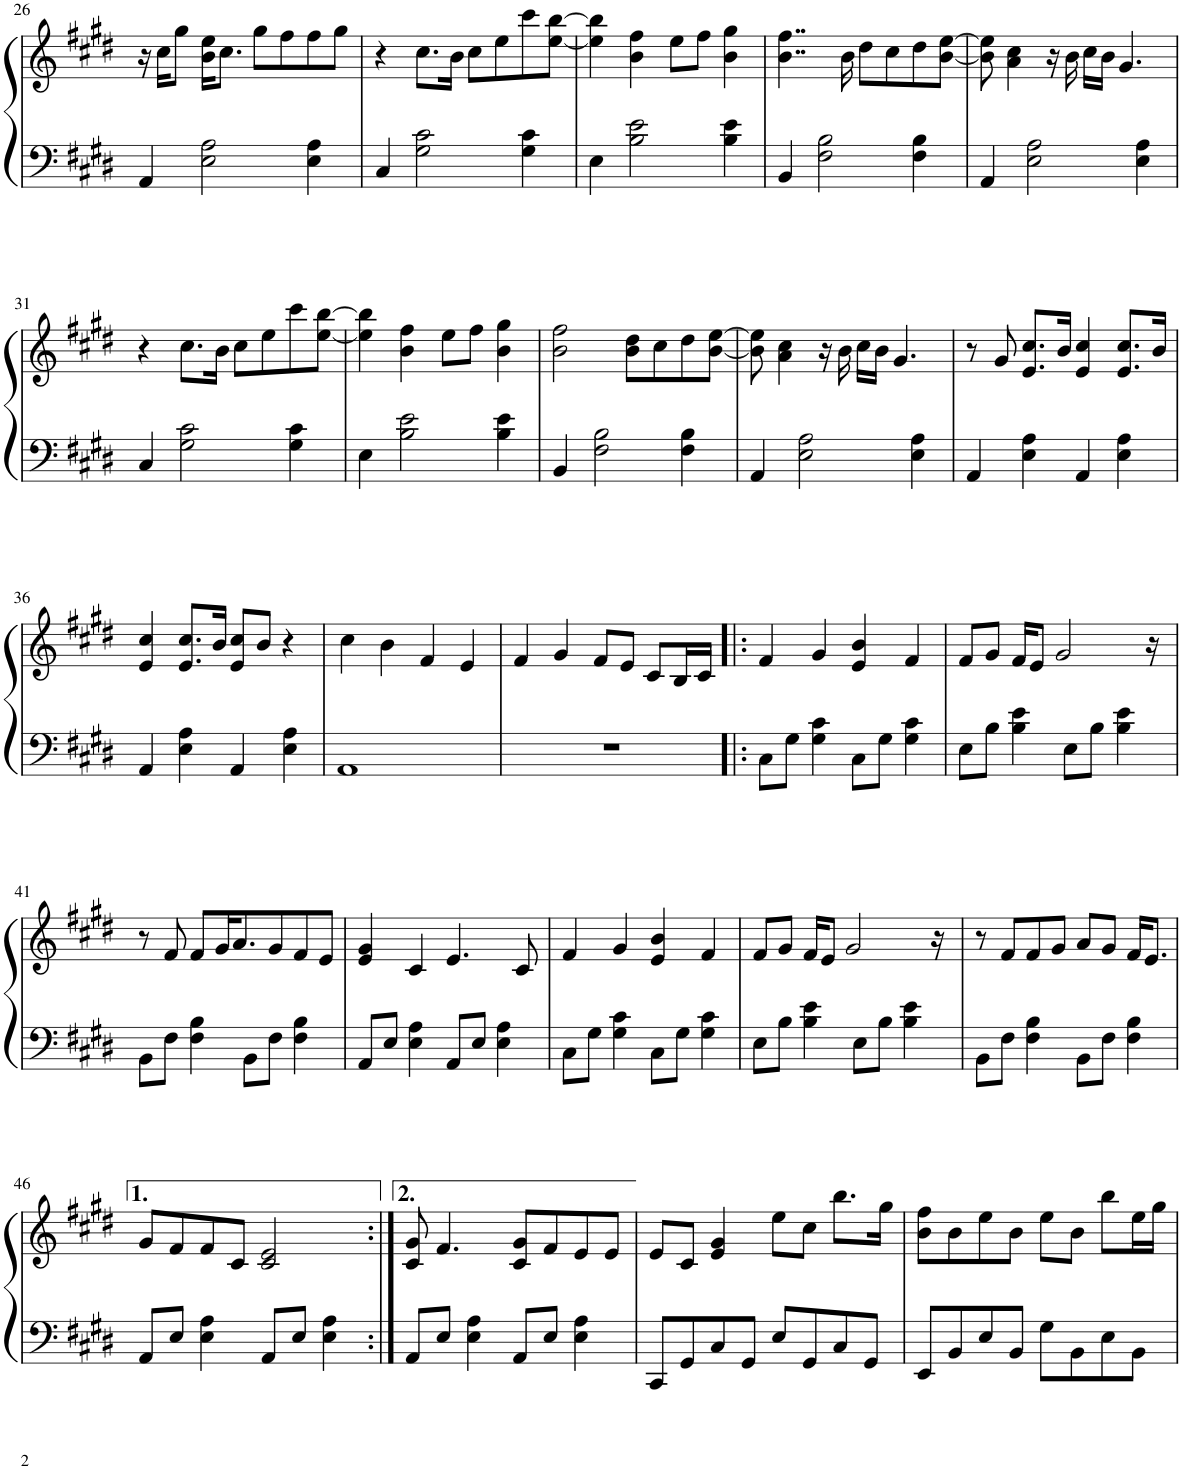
**kern	**kern
*part1	*part1
*staff2	*staff1
*I"Piano	*
*I'Pno.	*
!!LO:PB:g=z
*clefF4	*clefG2
*k[f#c#g#d#]	*k[f#c#g#d#]
*M4/4	*M4/4
=26	=26
4AA/	16r
.	16cc#\KL
.	8gg#\J
2E\ 2A\	16b\ 16ee\KL
.	8.cc#\J
.	8gg#\L
.	8ff#\
4E\ 4A\	8ff#\
.	8gg#\J
=27	=27
4C#/	4r
2G#\ 2c#\	8.cc#\L
.	16b\Jk
.	8cc#\L
.	8ee\
4G#\ 4c#\	8ccc#\
.	[8ee\ [8bb\J
=28	=28
4E\	4ee\] 4bb\]
2B\ 2e\	4b\ 4ff#\
.	8ee\L
.	8ff#\J
4B\ 4e\	4b\ 4gg#\
=29	=29
4BB/	4..b\ 4..ff#\
2F#\ 2B\	.
.	16b\
.	8dd#\L
.	8cc#\
4F#\ 4B\	8dd#\
.	[8b\ [8ee\J
=30	=30
4AA/	8b\] 8ee\]
.	4a\ 4cc#\
2E\ 2A\	.
.	16r
.	16b\
.	16cc#\LL
.	16b\JJ
.	4.g#/
4E\ 4A\	.
!!LO:LB:g=z
=31	=31
4C#/	4r
2G#\ 2c#\	8.cc#\L
.	16b\Jk
.	8cc#\L
.	8ee\
4G#\ 4c#\	8ccc#\
.	[8ee\ [8bb\J
=32	=32
4E\	4ee\] 4bb\]
2B\ 2e\	4b\ 4ff#\
.	8ee\L
.	8ff#\J
4B\ 4e\	4b\ 4gg#\
=33	=33
4BB/	2b\ 2ff#\
2F#\ 2B\	.
.	8b\ 8dd#\L
.	8cc#\
4F#\ 4B\	8dd#\
.	[8b\ [8ee\J
=34	=34
4AA/	8b\] 8ee\]
.	4a\ 4cc#\
2E\ 2A\	.
.	16r
.	16b\
.	16cc#\LL
.	16b\JJ
.	4.g#/
4E\ 4A\	.
=35	=35
4AA/	8r
.	8g#/
4E\ 4A\	8.e/ 8.cc#/L
.	16b/Jk
4AA/	4e/ 4cc#/
4E\ 4A\	8.e/ 8.cc#/L
.	16b/Jk
!!LO:LB:g=z
=36	=36
4AA/	4e/ 4cc#/
4E\ 4A\	8.e/ 8.cc#/L
.	16b/Jk
4AA/	8e/ 8cc#/L
.	8b/J
4E\ 4A\	4r
=37	=37
1AA	4cc#\
.	4b\
.	4f#/
.	4e/
=38	=38
1r	4f#/
.	4g#/
.	8f#/L
.	8e/J
.	8c#/L
.	16B/L
.	16c#/JJ
=39!|:	=39!|:
8C#\L	4f#/
8G#\J	.
4G#\ 4c#\	4g#/
8C#\L	4e/ 4b/
8G#\J	.
4G#\ 4c#\	4f#/
=40	=40
8E\L	8f#/L
8B\J	8g#/J
4B\ 4e\	16f#/KL
.	8e/J
.	2g#/
8E\L	.
8B\J	.
4B\ 4e\	.
.	16r
!!LO:LB:g=z
=41	=41
8BB\L	8r
8F#\J	8f#/
4F#\ 4B\	8f#/L
.	16g#/K
.	8.a/
8BB\L	.
8F#\J	8g#/
4F#\ 4B\	8f#/
.	8e/J
=42	=42
8AA/L	4e/ 4g#/
8E/J	.
4E\ 4A\	4c#/
8AA/L	4.e/
8E/J	.
4E\ 4A\	.
.	8c#/
=43	=43
8C#\L	4f#/
8G#\J	.
4G#\ 4c#\	4g#/
8C#\L	4e/ 4b/
8G#\J	.
4G#\ 4c#\	4f#/
=44	=44
8E\L	8f#/L
8B\J	8g#/J
4B\ 4e\	16f#/KL
.	8e/J
.	2g#/
8E\L	.
8B\J	.
4B\ 4e\	.
.	16r
=45	=45
8BB\L	8r
8F#\J	8f#/L
4F#\ 4B\	8f#/
.	8g#/J
8BB\L	8a/L
8F#\J	8g#/J
4F#\ 4B\	16f#/KL
.	8.e/J
!!LO:LB:g=z
=46	=46
8AA/L	8g#/L
8E/J	8f#/
4E\ 4A\	8f#/
.	8c#/J
8AA/L	2c#/ 2e/
8E/J	.
4E\ 4A\	.
=47:|!	=47:|!
8AA/L	8c#/ 8g#/
8E/J	4.f#/
4E\ 4A\	.
8AA/L	8c#/ 8g#/L
8E/J	8f#/
4E\ 4A\	8e/
.	8e/J
=48	=48
8CC#/L	8e/L
8GG#/	8c#/J
8C#/	4e/ 4g#/
8GG#/J	.
8E/L	8ee\L
8GG#/	8cc#\J
8C#/	8.bb\L
8GG#/J	.
.	16gg#\Jk
=49	=49
8EE/L	8b\ 8ff#\L
8BB/	8b\
8E/	8ee\
8BB/J	8b\J
8G#\L	8ee\L
8BB\	8b\J
8E\	8bb\L
8BB\J	16ee\L
.	16gg#\JJ
=	=
*-	*-
